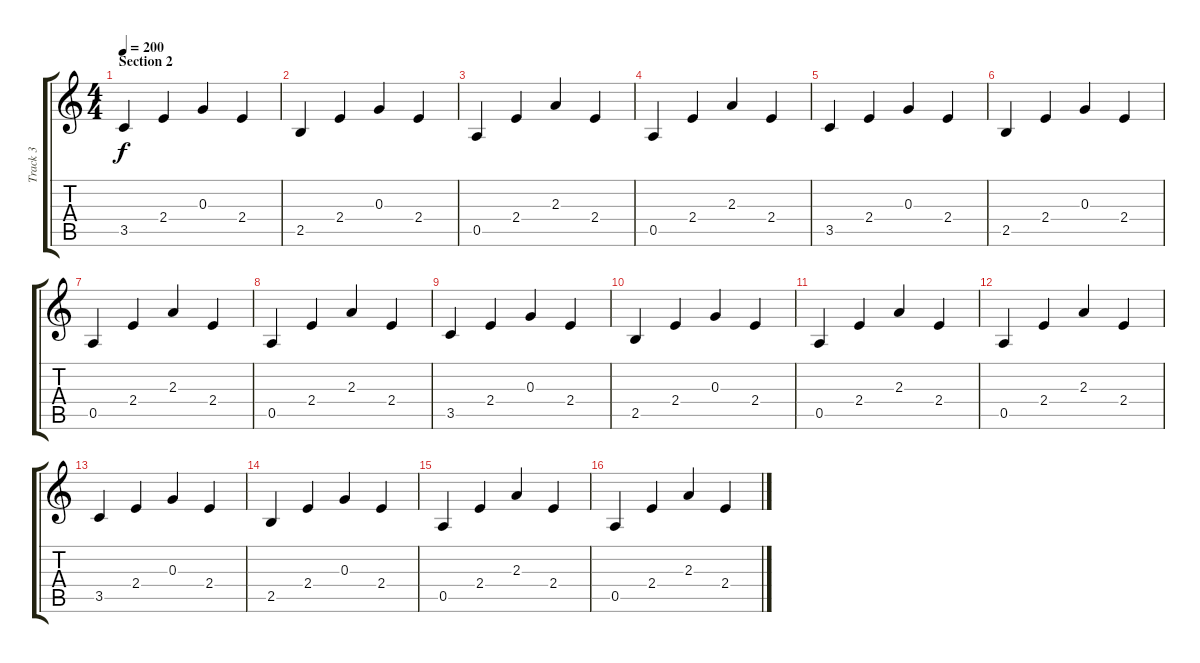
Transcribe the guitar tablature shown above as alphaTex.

\track ("Track 3" "Track 3") {instrument electricguitarclean}
\staff {score tabs}
\tuning (E4 B3 G3 D3 A2 E2) {hide}
\ts (4 4)
\section ("" "Section 2")
\tempo 200
\clef g2
\ks c
3.5.4{dy f} 2.4.4 0.3.4 2.4.4 |
2.5.4 2.4.4 0.3.4 2.4.4 |
0.5.4 2.4.4 2.3.4 2.4.4 |
0.5.4 2.4.4 2.3.4 2.4.4 |
3.5.4 2.4.4 0.3.4 2.4.4 |
2.5.4 2.4.4 0.3.4 2.4.4 |
0.5.4 2.4.4 2.3.4 2.4.4 |
0.5.4 2.4.4 2.3.4 2.4.4 |
3.5.4 2.4.4 0.3.4 2.4.4 |
2.5.4 2.4.4 0.3.4 2.4.4 |
0.5.4 2.4.4 2.3.4 2.4.4 |
0.5.4 2.4.4 2.3.4 2.4.4 |
3.5.4 2.4.4 0.3.4 2.4.4 |
2.5.4 2.4.4 0.3.4 2.4.4 |
0.5.4 2.4.4 2.3.4 2.4.4 |
0.5.4 2.4.4 2.3.4 2.4.4
